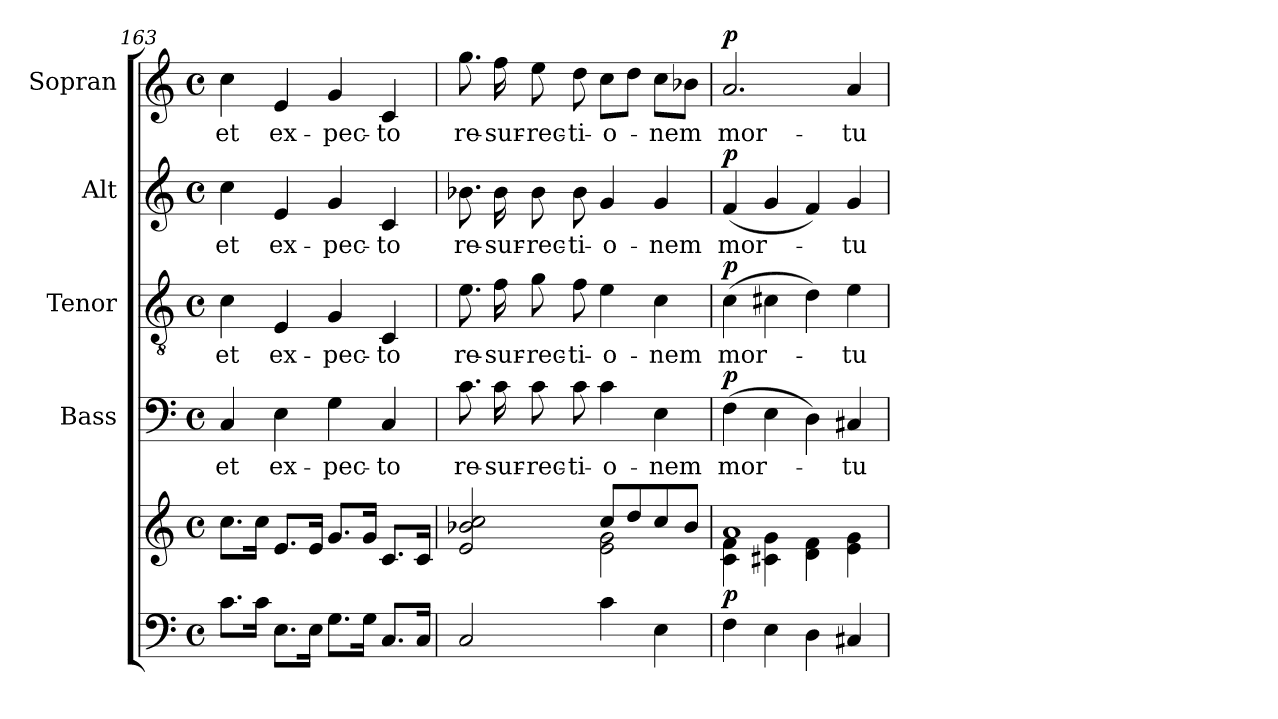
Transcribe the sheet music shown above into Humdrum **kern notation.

**kern	**kern	**dynam	**kern	**text	**dynam	**kern	**text	**dynam	**kern	**text	**dynam	**kern	**text	**dynam
*part5	*part5	*part5	*part4	*part4	*part4	*part3	*part3	*part3	*part2	*part2	*part2	*part1	*part1	*part1
*staff6	*staff5	*staff5/6	*staff4	*staff4	*staff4	*staff3	*staff3	*staff3	*staff2	*staff2	*staff2	*staff1	*staff1	*staff1
*	*	*	*I"Bass	*	*	*I"Tenor	*	*	*I"Alt	*	*	*I"Sopran	*	*
*	*	*	*I'B.	*	*	*I'T.	*	*	*I'A.	*	*	*I'S.	*	*
*clefF4	*clefG2	*	*clefF4	*	*	*clefGv2	*	*	*clefG2	*	*	*clefG2	*	*
*k[]	*k[]	*	*k[]	*	*	*k[]	*	*	*k[]	*	*	*k[]	*	*
*C:	*C:	*	*C:	*	*	*C:	*	*	*C:	*	*	*C:	*	*
*M4/4	*M4/4	*	*M4/4	*	*	*M4/4	*	*	*M4/4	*	*	*M4/4	*	*
*met(c)	*met(c)	*	*met(c)	*	*	*met(c)	*	*	*met(c)	*	*	*met(c)	*	*
=163	=163	=163	=163	=163	=163	=163	=163	=163	=163	=163	=163	=163	=163	=163
!	!	!	!	!LO:LY:b	!	!	!LO:LY:b	!	!	!LO:LY:b	!	!	!LO:LY:b	!
8.c\L	8.cc\L	.	4C/	et	.	4c\	et	.	4cc\	et	.	4cc\	et	.
16c\Jk	16cc\Jk	.	.	.	.	.	.	.	.	.	.	.	.	.
!	!	!	!	!LO:LY:b	!	!	!LO:LY:b	!	!	!LO:LY:b	!	!	!LO:LY:b	!
8.E\L	8.e/L	.	4E\	ex-	.	4E/	ex-	.	4e/	ex-	.	4e/	ex-	.
16E\Jk	16e/Jk	.	.	.	.	.	.	.	.	.	.	.	.	.
!	!	!	!	!LO:LY:b	!	!	!LO:LY:b	!	!	!LO:LY:b	!	!	!LO:LY:b	!
8.G\L	8.g/L	.	4G\	-pec-	.	4G/	-pec-	.	4g/	-pec-	.	4g/	-pec-	.
16G\Jk	16g/Jk	.	.	.	.	.	.	.	.	.	.	.	.	.
!	!	!	!	!LO:LY:b	!	!	!LO:LY:b	!	!	!LO:LY:b	!	!	!LO:LY:b	!
8.C/L	8.c/L	.	4C/	-to	.	4C/	-to	.	4c/	-to	.	4c/	-to	.
16C/Jk	16c/Jk	.	.	.	.	.	.	.	.	.	.	.	.	.
!!LO:PB:g=z
=164	=164	=164	=164	=164	=164	=164	=164	=164	=164	=164	=164	=164	=164	=164
*	*^	*	*	*	*	*	*	*	*	*	*	*	*	*
!	!	!	!	!	!LO:LY:b	!	!	!LO:LY:b	!	!	!LO:LY:b	!	!	!LO:LY:b	!
2C/	2e/ 2b-X/ 2cc/	2ryy	.	8.c\	re-	.	8.e\	re-	.	8.b-X\	re-	.	8.gg\	re-	.
!	!	!	!	!	!LO:LY:b	!	!	!LO:LY:b	!	!	!LO:LY:b	!	!	!LO:LY:b	!
.	.	.	.	16c\	-sur-	.	16f\	-sur-	.	16b-\	-sur-	.	16ff\	-sur-	.
!	!	!	!	!	!LO:LY:b	!	!	!LO:LY:b	!	!	!LO:LY:b	!	!	!LO:LY:b	!
.	.	.	.	8c\	-rec-	.	8g\	-rec-	.	8b-\	-rec-	.	8ee\	-rec-	.
!	!	!	!	!	!LO:LY:b	!	!	!LO:LY:b	!	!	!LO:LY:b	!	!	!LO:LY:b	!
.	.	.	.	8c\	-ti-	.	8f\	-ti-	.	8b-\	-ti-	.	8dd\	-ti-	.
!	!	!	!	!	!LO:LY:b	!	!	!LO:LY:b	!	!	!LO:LY:b	!	!	!LO:LY:b	!
4c\	8cc/L	2e\ 2g\	.	4c\	-o-	.	4e\	-o-	.	4g/	-o-	.	8cc\L	-o-	.
.	8dd/	.	.	.	.	.	.	.	.	.	.	.	8dd\J	.	.
!	!	!	!	!	!LO:LY:b	!	!	!LO:LY:b	!	!	!LO:LY:b	!	!	!LO:LY:b	!
4E\	8cc/	.	.	4E\	-nem	.	4c\	-nem	.	4g/	-nem	.	8cc\L	-nem	.
.	8b-/J	.	.	.	.	.	.	.	.	.	.	.	8b-X\J	.	.
=165	=165	=165	=165	=165	=165	=165	=165	=165	=165	=165	=165	=165	=165	=165	=165
!	!	!	!LO:DY:b	!	!LO:LY:b	!LO:DY:a	!	!LO:LY:b	!LO:DY:a	!	!LO:LY:b	!LO:DY:a	!	!LO:LY:b	!LO:DY:a
4F\	1a	4c\ 4f\	p	(>4F\	mor-	p	(>4c\	mor-	p	(<4f/	mor-	p	2.a/	mor-	p
4E\	.	4c#X\ 4g\	.	4E\	.	.	4c#X\	.	.	4g/	.	.	.	.	.
4D\	.	4d\ 4f\	.	4D\)	.	.	4d\)	.	.	4f/)	.	.	.	.	.
!	!	!	!	!	!LO:LY:b	!	!	!LO:LY:b	!	!	!LO:LY:b	!	!	!LO:LY:b	!
4C#X/	.	4e\ 4g\	.	4C#X/	-tu-	.	4e\	-tu-	.	4g/	-tu-	.	4a/	-tu-	.
*	*v	*v	*	*	*	*	*	*	*	*	*	*	*	*	*
=	=	=	=	=	=	=	=	=	=	=	=	=	=	=
*-	*-	*-	*-	*-	*-	*-	*-	*-	*-	*-	*-	*-	*-	*-
